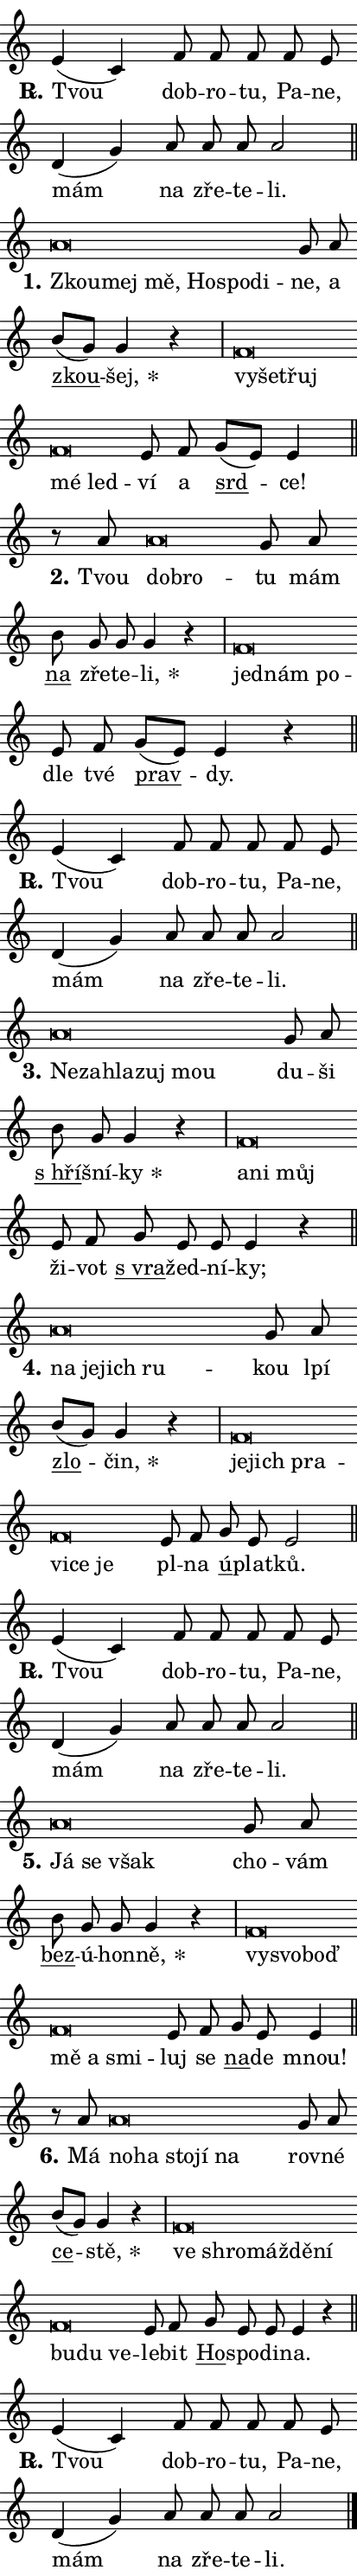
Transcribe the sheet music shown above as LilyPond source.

\version "2.24.0"
\header { tagline = "" }
\paper {
  indent = 0\cm
  top-margin = 0\cm
  right-margin = 0\cm
  bottom-margin = 0\cm
  left-margin = 0\cm
  paper-width = 7\cm
  page-breaking = #ly:one-page-breaking
  system-system-spacing.basic-distance = #11
  score-system-spacing.basic-distance = #11
  ragged-last = ##f
}


%% Author: Thomas Morley
%% https://lists.gnu.org/archive/html/lilypond-user/2020-05/msg00002.html
#(define (line-position grob)
"Returns position of @var[grob} in current system:
   @code{'start}, if at first time-step
   @code{'end}, if at last time-step
   @code{'middle} otherwise
"
  (let* ((col (ly:item-get-column grob))
         (ln (ly:grob-object col 'left-neighbor))
         (rn (ly:grob-object col 'right-neighbor))
         (col-to-check-left (if (ly:grob? ln) ln col))
         (col-to-check-right (if (ly:grob? rn) rn col))
         (break-dir-left
           (and
             (ly:grob-property col-to-check-left 'non-musical #f)
             (ly:item-break-dir col-to-check-left)))
         (break-dir-right
           (and
             (ly:grob-property col-to-check-right 'non-musical #f)
             (ly:item-break-dir col-to-check-right))))
        (cond ((eqv? 1 break-dir-left) 'start)
              ((eqv? -1 break-dir-right) 'end)
              (else 'middle))))

#(define (tranparent-at-line-position vctor)
  (lambda (grob)
  "Relying on @code{line-position} select the relevant enry from @var{vctor}.
Used to determine transparency,"
    (case (line-position grob)
      ((end) (not (vector-ref vctor 0)))
      ((middle) (not (vector-ref vctor 1)))
      ((start) (not (vector-ref vctor 2))))))

noteHeadBreakVisibility =
#(define-music-function (break-visibility)(vector?)
"Makes @code{NoteHead}s transparent relying on @var{break-visibility}"
#{
  \override NoteHead.transparent =
    #(tranparent-at-line-position break-visibility)
#})

#(define delete-ledgers-for-transparent-note-heads
  (lambda (grob)
    "Reads whether a @code{NoteHead} is transparent.
If so this @code{NoteHead} is removed from @code{'note-heads} from
@var{grob}, which is supposed to be @code{LedgerLineSpanner}.
As a result ledgers are not printed for this @code{NoteHead}"
    (let* ((nhds-array (ly:grob-object grob 'note-heads))
           (nhds-list
             (if (ly:grob-array? nhds-array)
                 (ly:grob-array->list nhds-array)
                 '()))
           ;; Relies on the transparent-property being done before
           ;; Staff.LedgerLineSpanner.after-line-breaking is executed.
           ;; This is fragile ...
           (to-keep
             (remove
               (lambda (nhd)
                 (ly:grob-property nhd 'transparent #f))
               nhds-list)))
      ;; TODO find a better method to iterate over grob-arrays, similiar
      ;; to filter/remove etc for lists
      ;; For now rebuilt from scratch
      (set! (ly:grob-object grob 'note-heads)  '())
      (for-each
        (lambda (nhd)
          (ly:pointer-group-interface::add-grob grob 'note-heads nhd))
        to-keep))))

hideNotes = {
  \noteHeadBreakVisibility #begin-of-line-visible
}
unHideNotes = {
  \noteHeadBreakVisibility #all-visible
}

% work-around for resetting accidentals
% https://lilypond.org/doc/v2.23/Documentation/notation/displaying-rhythms#unmetered-music
cadenzaMeasure = {
  \cadenzaOff
  \partial 1024 s1024
  \cadenzaOn
}

#(define-markup-command (accent layout props text) (markup?)
  "Underline accented syllable"
  (interpret-markup layout props
    #{\markup \override #'(offset . 4.3) \underline { #text }#}))

responsum = \markup \concat {
  "R" \hspace #-1.05 \path #0.1 #'((moveto 0 0.07) (lineto 0.9 0.8)) \hspace #0.05 "."
}

\layout {
    \context {
        \Staff
        \remove "Time_signature_engraver"
        \override LedgerLineSpanner.after-line-breaking = #delete-ledgers-for-transparent-note-heads
    }
    \context {
        \Voice {
            \override NoteHead.output-attributes = #'((class . "notehead"))
            \override Hairpin.height = #0.55
        }
    }
    \context {
        \Lyrics {
            \override StanzaNumber.output-attributes = #'((class . "stanzanumber"))
            \override LyricSpace.minimum-distance = #0.9
            \override LyricText.font-name = #"TeX Gyre Schola"
            \override LyricText.font-size = 1
            \override StanzaNumber.font-name = #"TeX Gyre Schola Bold"
            \override StanzaNumber.font-size = 1
        }
    }
}

% magnetic-lyrics.ily
%
%   written by
%     Jean Abou Samra <jean@abou-samra.fr>
%     Werner Lemberg <wl@gnu.org>
%
%   adapted by
%     Jiri Hon <jiri.hon@gmail.com>
%
% Version 2022-Apr-15

% https://www.mail-archive.com/lilypond-user@gnu.org/msg149350.html

#(define (Left_hyphen_pointer_engraver context)
   "Collect syllable-hyphen-syllable occurrences in lyrics and store
them in properties.  This engraver only looks to the left.  For
example, if the lyrics input is @code{foo -- bar}, it does the
following.

@itemize @bullet
@item
Set the @code{text} property of the @code{LyricHyphen} grob between
@q{foo} and @q{bar} to @code{foo}.

@item
Set the @code{left-hyphen} property of the @code{LyricText} grob with
text @q{foo} to the @code{LyricHyphen} grob between @q{foo} and
@q{bar}.
@end itemize

Use this auxiliary engraver in combination with the
@code{lyric-@/text::@/apply-@/magnetic-@/offset!} hook."
   (let ((hyphen #f)
         (text #f))
     (make-engraver
      (acknowledgers
       ((lyric-syllable-interface engraver grob source-engraver)
        (set! text grob)))
      (end-acknowledgers
       ((lyric-hyphen-interface engraver grob source-engraver)
        ;(when (not (grob::has-interface grob 'lyric-space-interface))
          (set! hyphen grob)));)
      ((stop-translation-timestep engraver)
       (when (and text hyphen)
         (ly:grob-set-object! text 'left-hyphen hyphen))
       (set! text #f)
       (set! hyphen #f)))))

#(define (lyric-text::apply-magnetic-offset! grob)
   "If the space between two syllables is less than the value in
property @code{LyricText@/.details@/.squash-threshold}, move the right
syllable to the left so that it gets concatenated with the left
syllable.

Use this function as a hook for
@code{LyricText@/.after-@/line-@/breaking} if the
@code{Left_@/hyphen_@/pointer_@/engraver} is active."
   (let ((hyphen (ly:grob-object grob 'left-hyphen #f)))
     (when hyphen
       (let ((left-text (ly:spanner-bound hyphen LEFT)))
         (when (grob::has-interface left-text 'lyric-syllable-interface)
           (let* ((common (ly:grob-common-refpoint grob left-text X))
                  (this-x-ext (ly:grob-extent grob common X))
                  (left-x-ext
                   (begin
                     ;; Trigger magnetism for left-text.
                     (ly:grob-property left-text 'after-line-breaking)
                     (ly:grob-extent left-text common X)))
                  ;; `delta` is the gap width between two syllables.
                  (delta (- (interval-start this-x-ext)
                            (interval-end left-x-ext)))
                  (details (ly:grob-property grob 'details))
                  (threshold (assoc-get 'squash-threshold details 0.2)))
             (when (< delta threshold)
               (let* (;; We have to manipulate the input text so that
                      ;; ligatures crossing syllable boundaries are not
                      ;; disabled.  For languages based on the Latin
                      ;; script this is essentially a beautification.
                      ;; However, for non-Western scripts it can be a
                      ;; necessity.
                      (lt (ly:grob-property left-text 'text))
                      (rt (ly:grob-property grob 'text))
                      (is-space (grob::has-interface hyphen 'lyric-space-interface))
                      (space (if is-space " " ""))
                      (space-markup (grob-interpret-markup grob " "))
                      (space-size (interval-length (ly:stencil-extent space-markup X)))
                      (extra-delta (if is-space space-size 0))
                      ;; Append new syllable.
                      (ltrt-space (if (and (string? lt) (string? rt))
                                (string-append lt space rt)
                                (make-concat-markup (list lt space rt))))
                      ;; Right-align `ltrt` to the right side.
                      (ltrt-space-markup (grob-interpret-markup
                               grob
                               (make-translate-markup
                                (cons (interval-length this-x-ext) 0)
                                (make-right-align-markup ltrt-space)))))
                 (begin
                   ;; Don't print `left-text`.
                   (ly:grob-set-property! left-text 'stencil #f)
                   ;; Set text and stencil (which holds all collected
                   ;; syllables so far) and shift it to the left.
                   (ly:grob-set-property! grob 'text ltrt-space)
                   (ly:grob-set-property! grob 'stencil ltrt-space-markup)
                   (ly:grob-translate-axis! grob (- (- delta extra-delta)) X))))))))))


#(define (lyric-hyphen::displace-bounds-first grob)
   ;; Make very sure this callback isn't triggered too early.
   (let ((left (ly:spanner-bound grob LEFT))
         (right (ly:spanner-bound grob RIGHT)))
     (ly:grob-property left 'after-line-breaking)
     (ly:grob-property right 'after-line-breaking)
     (ly:lyric-hyphen::print grob)))

squashThreshold = #0.4

\layout {
  \context {
    \Lyrics
    \consists #Left_hyphen_pointer_engraver
    \override LyricText.after-line-breaking =
      #lyric-text::apply-magnetic-offset!
    \override LyricHyphen.stencil = #lyric-hyphen::displace-bounds-first
    \override LyricText.details.squash-threshold = \squashThreshold
    \override LyricHyphen.minimum-distance = 0
    \override LyricHyphen.minimum-length = \squashThreshold
  }
}

squash = \override LyricText.details.squash-threshold = 9999
unSquash = \override LyricText.details.squash-threshold = \squashThreshold

left = \override LyricText.self-alignment-X = #LEFT
unLeft = \revert LyricText.self-alignment-X

starOffset = #(lambda (grob) 
                (let ((x_offset (ly:self-alignment-interface::aligned-on-x-parent grob)))
                  (if (= x_offset 0) 0 (+ x_offset 1.2))))

star = #(define-music-function (syllable)(string?)
"Append star separator at the end of a syllable"
#{
  \once \override LyricText.X-offset = #starOffset
  \lyricmode { \markup {
    #syllable
    \override #'((font-name . "TeX Gyre Schola Bold")) \hspace #0.2 \lower #0.65 \larger "*"
  } }
#})

starAccent = #(define-music-function (syllable)(string?)
"Append star separator at the end of a syllable and make accent"
#{
  \once \override LyricText.X-offset = #starOffset
  \lyricmode { \markup {
    \accent #syllable
    \override #'((font-name . "TeX Gyre Schola Bold")) \hspace #0.2 \lower #0.65 \larger "*"
  } }
#})

breath = #(define-music-function (syllable)(string?)
"Append breathing indicator at the end of a syllable"
#{
  \lyricmode { \markup { #syllable "+" } }
#})

optionalBreath = #(define-music-function (syllable)(string?)
"Append optional breathing indicator at the end of a syllable"
#{
  \lyricmode { \markup { #syllable "(+)" } }
#})


\score {
    <<
        \new Voice = "melody" { \cadenzaOn \key c \major \relative { e'4( c) f8 f f f e \bar "" d4( g) \bar "" a8 a a a2 \cadenzaMeasure \bar "||" \break } }
        \new Lyrics \lyricsto "melody" { \lyricmode { \set stanza = \responsum
Tvou dob -- ro -- tu, Pa -- ne, mám na zře -- te -- li. } }
    >>
    \layout {}
}

\score {
    <<
        \new Voice = "melody" { \cadenzaOn \key c \major \relative { a'\breve*1/16 \hideNotes \breve*1/16 \bar "" \breve*1/16 \bar "" \breve*1/16 \bar "" \breve*1/16 \breve*1/16 \bar "" \unHideNotes g8 a \bar "" b[( g)] g4 r \cadenzaMeasure \bar "|" f\breve*1/16 \hideNotes \breve*1/16 \bar "" \breve*1/16 \bar "" \breve*1/16 \breve*1/16 \bar "" \unHideNotes e8 f \bar "" g[( e)] e4 \cadenzaMeasure \bar "||" \break } }
        \new Lyrics \lyricsto "melody" { \lyricmode { \set stanza = "1."
\left Zkou -- \squash mej mě, Ho -- spo -- di -- \unLeft \unSquash ne, a \markup \accent zkou -- \star šej, \left vy -- \squash še -- třuj mé led -- \unLeft \unSquash ví a \markup \accent srd -- ce! } }
    >>
    \layout {}
}

\score {
    <<
        \new Voice = "melody" { \cadenzaOn \key c \major \relative { r8 a'8 a\breve*1/16 \hideNotes \breve*1/16 \bar "" \unHideNotes g8 a \bar "" b g g g4 r \cadenzaMeasure \bar "|" f\breve*1/16 \hideNotes \breve*1/16 \breve*1/16 \bar "" \unHideNotes e8 f \bar "" g[( e)] e4 r \cadenzaMeasure \bar "||" \break } }
        \new Lyrics \lyricsto "melody" { \lyricmode { \set stanza = "2."
Tvou \left dob -- \squash ro -- \unLeft \unSquash tu mám \markup \accent na zře -- te -- \star li, \left jed -- \squash nám po -- \unLeft \unSquash dle tvé \markup \accent prav -- dy. } }
    >>
    \layout {}
}

\score {
    <<
        \new Voice = "melody" { \cadenzaOn \key c \major \relative { e'4( c) f8 f f f e \bar "" d4( g) \bar "" a8 a a a2 \cadenzaMeasure \bar "||" \break } }
        \new Lyrics \lyricsto "melody" { \lyricmode { \set stanza = \responsum
Tvou dob -- ro -- tu, Pa -- ne, mám na zře -- te -- li. } }
    >>
    \layout {}
}

\score {
    <<
        \new Voice = "melody" { \cadenzaOn \key c \major \relative { a'\breve*1/16 \hideNotes \breve*1/16 \bar "" \breve*1/16 \bar "" \breve*1/16 \breve*1/16 \bar "" \unHideNotes g8 a \bar "" b g g4 r \cadenzaMeasure \bar "|" f\breve*1/16 \hideNotes \breve*1/16 \breve*1/16 \bar "" \unHideNotes e8 f \bar "" g e e e4 r \cadenzaMeasure \bar "||" \break } }
        \new Lyrics \lyricsto "melody" { \lyricmode { \set stanza = "3."
\left Ne -- \squash za -- hla -- zuj mou \unLeft \unSquash du -- ši \markup \accent "s hří" -- šní -- \star ky \left a -- \squash ni můj \unLeft \unSquash ži -- vot \markup \accent "s vra" -- žed -- ní -- ky; } }
    >>
    \layout {}
}

\score {
    <<
        \new Voice = "melody" { \cadenzaOn \key c \major \relative { a'\breve*1/16 \hideNotes \breve*1/16 \bar "" \breve*1/16 \breve*1/16 \bar "" \unHideNotes g8 a \bar "" b[( g)] g4 r \cadenzaMeasure \bar "|" f\breve*1/16 \hideNotes \breve*1/16 \bar "" \breve*1/16 \bar "" \breve*1/16 \bar "" \breve*1/16 \breve*1/16 \bar "" \unHideNotes e8 f \bar "" g e e2 \cadenzaMeasure \bar "||" \break } }
        \new Lyrics \lyricsto "melody" { \lyricmode { \set stanza = "4."
\left na \squash je -- jich ru -- \unLeft \unSquash kou lpí \markup \accent zlo -- \star čin, \left je -- \squash jich pra -- vi -- ce je \unLeft \unSquash pl -- na \markup \accent ú -- plat -- ků. } }
    >>
    \layout {}
}

\score {
    <<
        \new Voice = "melody" { \cadenzaOn \key c \major \relative { e'4( c) f8 f f f e \bar "" d4( g) \bar "" a8 a a a2 \cadenzaMeasure \bar "||" \break } }
        \new Lyrics \lyricsto "melody" { \lyricmode { \set stanza = \responsum
Tvou dob -- ro -- tu, Pa -- ne, mám na zře -- te -- li. } }
    >>
    \layout {}
}

\score {
    <<
        \new Voice = "melody" { \cadenzaOn \key c \major \relative { a'\breve*1/16 \hideNotes \breve*1/16 \breve*1/16 \bar "" \unHideNotes g8 a \bar "" b g g g4 r \cadenzaMeasure \bar "|" f\breve*1/16 \hideNotes \breve*1/16 \bar "" \breve*1/16 \bar "" \breve*1/16 \bar "" \breve*1/16 \breve*1/16 \bar "" \unHideNotes e8 f \bar "" g e e4 \cadenzaMeasure \bar "||" \break } }
        \new Lyrics \lyricsto "melody" { \lyricmode { \set stanza = "5."
\left Já \squash se však \unLeft \unSquash cho -- vám \markup \accent bez -- ú -- hon -- \star ně, \left vy -- \squash svo -- boď mě a smi -- \unLeft \unSquash luj se \markup \accent na -- de mnou! } }
    >>
    \layout {}
}

\score {
    <<
        \new Voice = "melody" { \cadenzaOn \key c \major \relative { r8 a'8 a\breve*1/16 \hideNotes \breve*1/16 \bar "" \breve*1/16 \bar "" \breve*1/16 \breve*1/16 \bar "" \unHideNotes g8 a \bar "" b[( g)] g4 r \cadenzaMeasure \bar "|" f\breve*1/16 \hideNotes \breve*1/16 \bar "" \breve*1/16 \bar "" \breve*1/16 \bar "" \breve*1/16 \bar "" \breve*1/16 \bar "" \breve*1/16 \breve*1/16 \bar "" \unHideNotes e8 f \bar "" g e e e4 r \cadenzaMeasure \bar "||" \break } }
        \new Lyrics \lyricsto "melody" { \lyricmode { \set stanza = "6."
Má \left no -- \squash ha sto -- jí na \unLeft \unSquash rov -- né \markup \accent ce -- \star stě, \left ve \squash shro -- máž -- dě -- ní bu -- du ve -- \unLeft \unSquash le -- bit \markup \accent Ho -- spo -- di -- na. } }
    >>
    \layout {}
}

\score {
    <<
        \new Voice = "melody" { \cadenzaOn \key c \major \relative { e'4( c) f8 f f f e \bar "" d4( g) \bar "" a8 a a a2 \cadenzaMeasure \bar "||" \break } \bar "|." }
        \new Lyrics \lyricsto "melody" { \lyricmode { \set stanza = \responsum
Tvou dob -- ro -- tu, Pa -- ne, mám na zře -- te -- li. } }
    >>
    \layout {}
}
